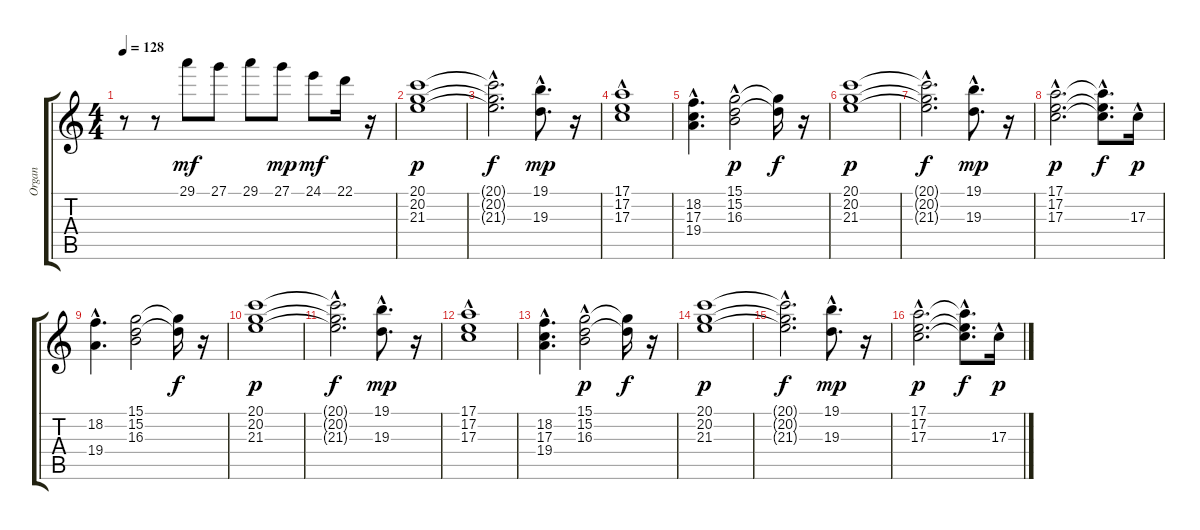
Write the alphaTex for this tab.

\track ("Organ" "Organ") {instrument rockorgan}
\staff {score tabs}
\tuning (E4 B3 G3 D3 A2 E2) {hide}
\ts (4 4)
\tempo 128
\clef g2
\ks c
r.8{dy mf} r.8 29.1.8 27.1.8 29.1.8 27.1.8{dy mp} 24.1.8{dy mf} 22.1.16 r.16 |
(20.1 20.2 21.3).1{dy p} |
(20.1{hac t} 20.2{hac t} 21.3{t}).2{d dy f} (19.1{hac} 19.3{hac}).8{d dy mp} r.16 |
(17.1{hac} 17.2 17.3{hac}).1 |
(18.2{hac} 17.3 19.4).4{d} (15.1 15.2 16.3{hac}).2{dy p} (15.1{t} 15.2{t}).16{dy f} r.16 |
(20.1 20.2 21.3).1{dy p} |
(20.1{t} 20.2{hac t} 21.3{t}).2{d dy f} (19.1{hac} 19.3{hac}).8{d dy mp} r.16 |
(17.1{hac} 17.2{hac} 17.3{hac}).2{d dy p} (17.1{t} 17.2{hac t} 17.3{t}).8{d dy f} 17.3{hac}.16{dy p} |
(18.2{hac} 19.4).4{d} (15.1 15.2 16.3).2 (15.1{t} 15.2{t}).16{dy f} r.16 |
(20.1 20.2 21.3).1{dy p} |
(20.1{hac t} 20.2{hac t} 21.3{t}).2{d dy f} (19.1{hac} 19.3{hac}).8{d dy mp} r.16 |
(17.1{hac} 17.2 17.3{hac}).1 |
(18.2{hac} 17.3 19.4).4{d} (15.1 15.2 16.3{hac}).2{dy p} (15.1{t} 15.2{t}).16{dy f} r.16 |
(20.1 20.2 21.3).1{dy p} |
(20.1{t} 20.2{hac t} 21.3{t}).2{d dy f} (19.1{hac} 19.3{hac}).8{d dy mp} r.16 |
(17.1{hac} 17.2{hac} 17.3{hac}).2{d dy p} (17.1{t} 17.2{hac t} 17.3{t}).8{d dy f} 17.3{hac}.16{dy p}
